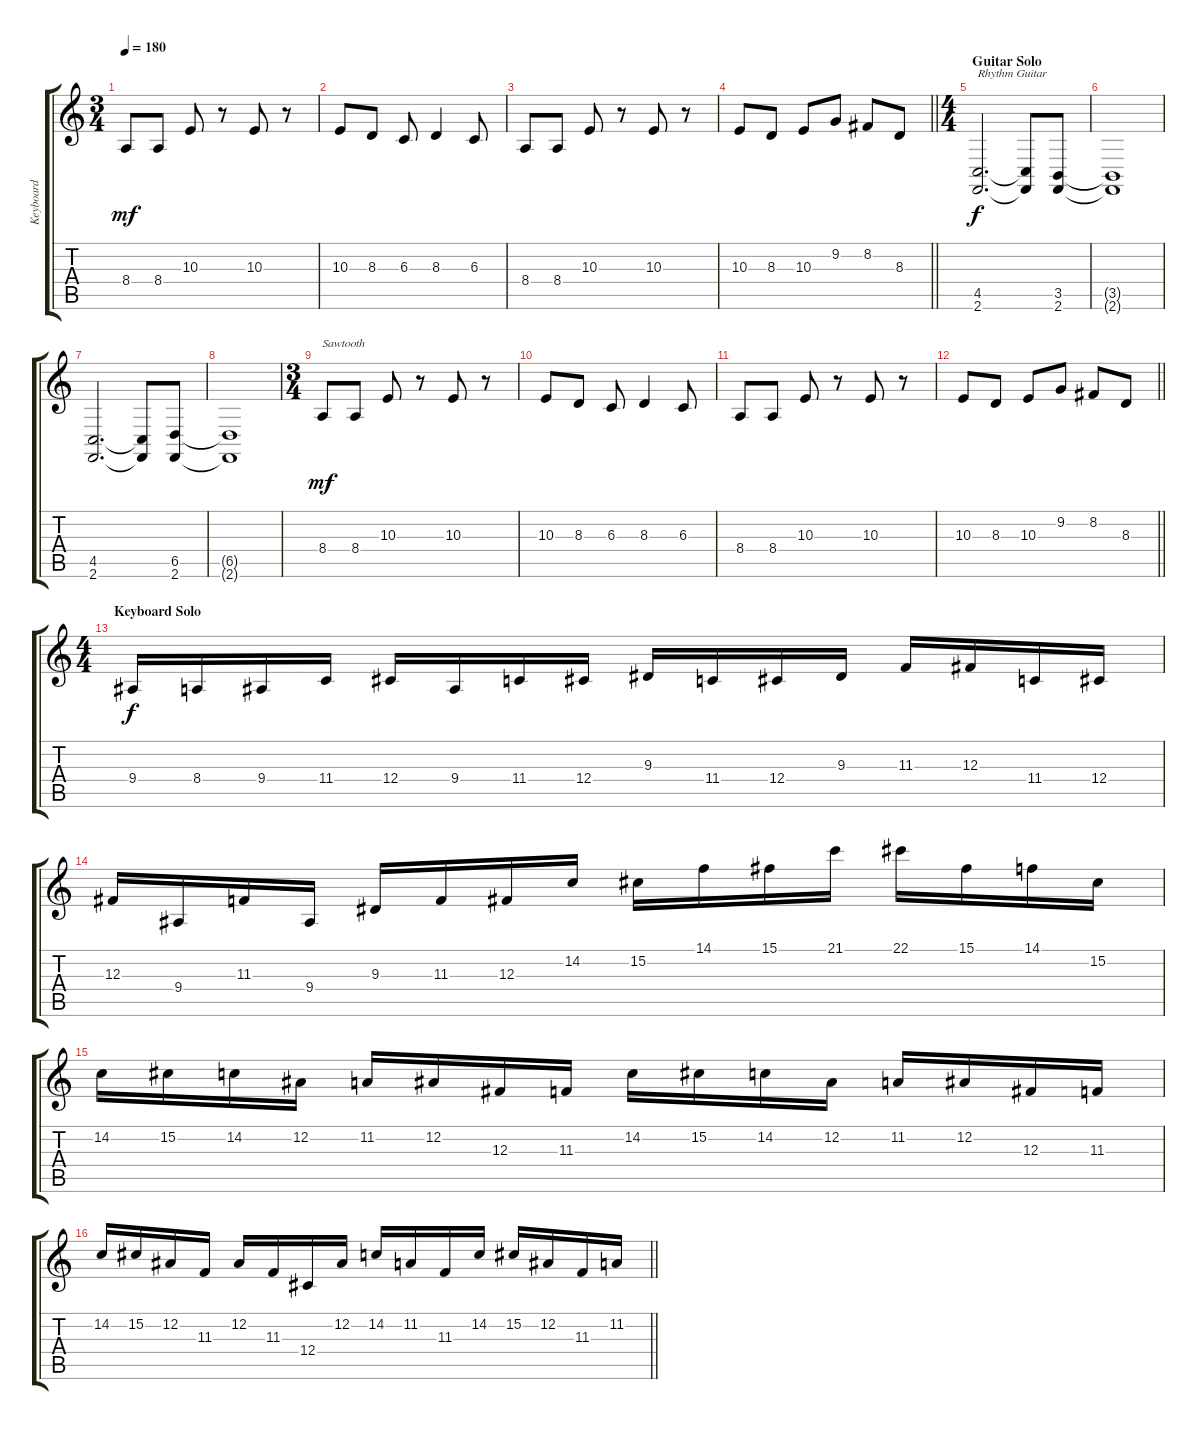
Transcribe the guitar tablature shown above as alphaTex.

\track ("Keyboard" "Keyboard") {instrument stringensemble1}
\staff {score tabs}
\tuning (Eb4 Bb3 Gb3 Db3 Ab2 Eb2) {hide}
\ts (3 4)
\tempo 180
\clef g2
\ks c
8.4.8{dy mf} 8.4.8 10.3.8 r.8 10.3.8 r.8 |
10.3.8 8.3.8 6.3.8 8.3.4 6.3.8 |
8.4.8 8.4.8 10.3.8 r.8 10.3.8 r.8 |
\barLineRight lightlight
10.3.8 8.3.8 10.3.8 9.2.8 8.2.8 8.3.8 |
\ts (4 4)
\section ("" "Guitar Solo")
(4.5 2.6).2{d txt "Rhythm Guitar" dy f volume 13 instrument distortionguitar} (4.5{t} 2.6{t}).8 (3.5 2.6).8 |
(3.5{t} 2.6{t}).1 |
(4.5 2.6).2{d} (4.5{t} 2.6{t}).8 (6.5 2.6).8 |
(6.5{t} 2.6{t}).1 |
\ts (3 4)
8.4.8{txt "Sawtooth" dy mf volume 10 instrument lead2sawtooth} 8.4.8 10.3.8 r.8 10.3.8 r.8 |
10.3.8 8.3.8 6.3.8 8.3.4 6.3.8 |
8.4.8 8.4.8 10.3.8 r.8 10.3.8 r.8 |
\barLineRight lightlight
10.3.8 8.3.8 10.3.8 9.2.8 8.2.8 8.3.8 |
\ts (4 4)
\section ("" "Keyboard Solo")
9.4.16{dy f volume 11} 8.4.16 9.4.16 11.4.16 12.4.16 9.4.16 11.4.16 12.4.16 9.3.16 11.4.16 12.4.16 9.3.16 11.3.16 12.3.16 11.4.16 12.4.16 |
12.3.16 9.4.16 11.3.16 9.4.16 9.3.16 11.3.16 12.3.16 14.2.16 15.2.16 14.1.16 15.1.16 21.1.16 22.1.16 15.1.16 14.1.16 15.2.16 |
14.2.16 15.2.16 14.2.16 12.2.16 11.2.16 12.2.16 12.3.16 11.3.16 14.2.16 15.2.16 14.2.16 12.2.16 11.2.16 12.2.16 12.3.16 11.3.16 |
\barLineRight lightlight
14.2.16 15.2.16 12.2.16 11.3.16 12.2.16 11.3.16 12.4.16 12.2.16 14.2.16 11.2.16 11.3.16 14.2.16 15.2.16 12.2.16 11.3.16 11.2.16
